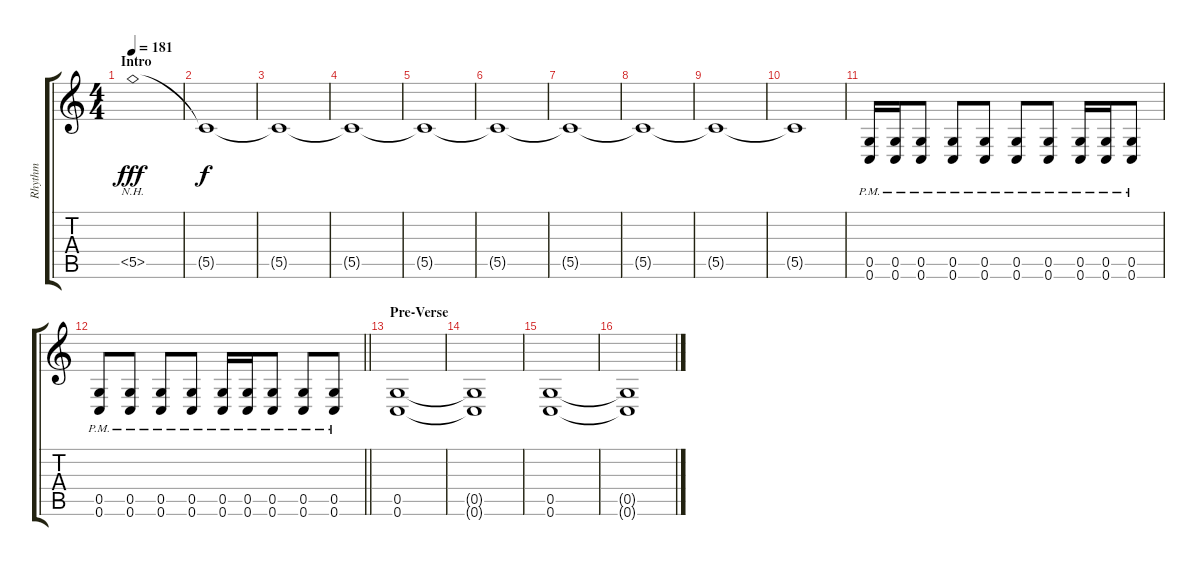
\track ("Rhythm" "Rhythm") {instrument distortionguitar}
\staff {score tabs}
\tuning (D4 A3 F3 C3 G2 C2) {hide}
\ts (4 4)
\section ("" "Intro")
\tempo 181
\clef g2
\ks c
5.5{nh}.1{dy fff volume 0 instrument distortionguitar} |
5.5{t}.1{dy f volume 16} |
5.5{t}.1 |
5.5{t}.1 |
5.5{t}.1 |
5.5{t}.1 |
5.5{t}.1 |
5.5{t}.1 |
5.5{t}.1 |
5.5{t}.1 |
(0.5{pm} 0.6{pm}).16 (0.5{pm} 0.6{pm}).16 (0.5{pm} 0.6{pm}).8 (0.5{pm} 0.6{pm}).8 (0.5{pm} 0.6{pm}).8 (0.5{pm} 0.6{pm}).8 (0.5{pm} 0.6{pm}).8 (0.5{pm} 0.6{pm}).16 (0.5{pm} 0.6{pm}).16 (0.5{pm} 0.6{pm}).8 |
\barLineRight lightlight
(0.5{pm} 0.6{pm}).8 (0.5{pm} 0.6{pm}).8 (0.5{pm} 0.6{pm}).8 (0.5{pm} 0.6{pm}).8 (0.5{pm} 0.6{pm}).16 (0.5{pm} 0.6{pm}).16 (0.5{pm} 0.6{pm}).8 (0.5{pm} 0.6{pm}).8 (0.5{pm} 0.6{pm}).8 |
\section ("" "Pre-Verse")
(0.5 0.6).1 |
(0.5{t} 0.6{t}).1 |
(0.5 0.6).1 |
(0.5{t} 0.6{t}).1
